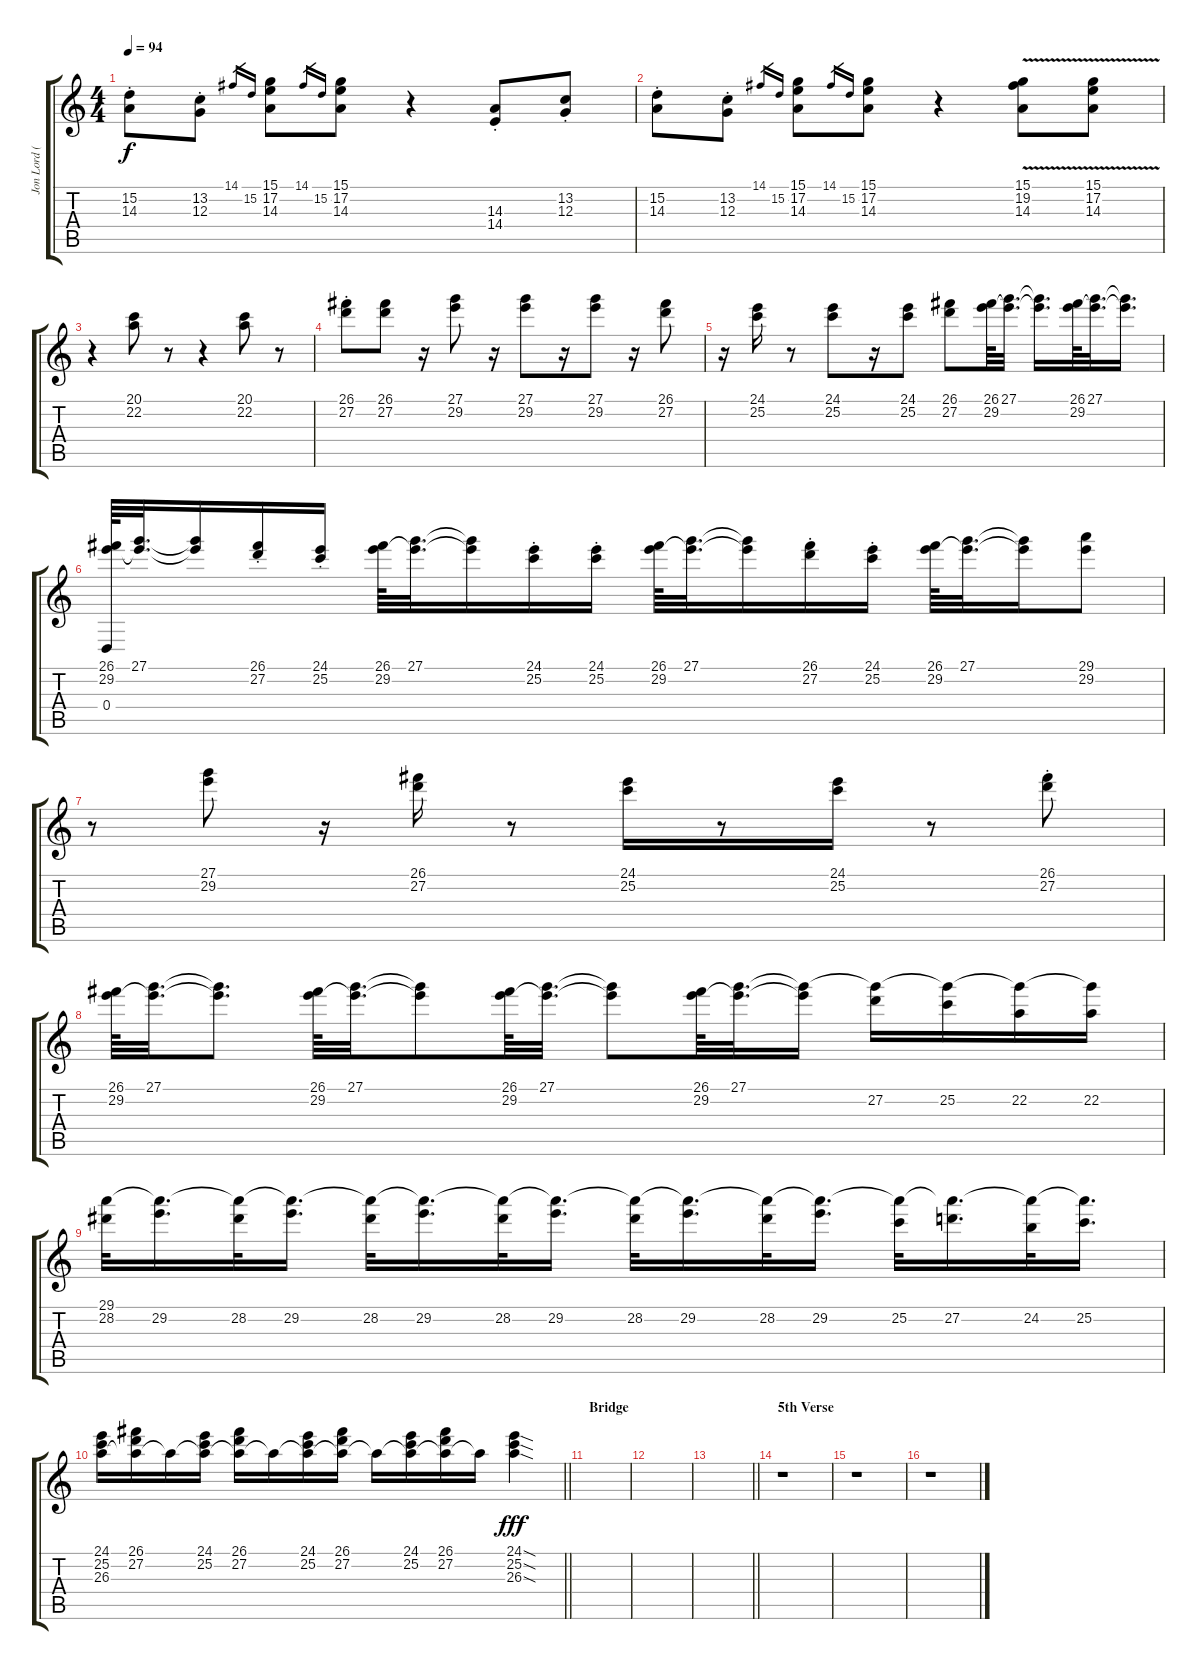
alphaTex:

\track ("Jon Lord (Organ Solo)" "Jon Lord (") {instrument percussiveorgan}
\staff {score tabs}
\tuning (E4 B3 G3 D3 A2 E2) {hide}
\ts (4 4)
\tempo 94
\clef g2
\ks c
(15.2{st} 14.3{st}).8{dy f} (13.2{st} 12.3{st}).8 14.1.16{gr} 15.2.16{gr} (15.1 17.2 14.3).8 14.1.16{gr} 15.2.16{gr} (15.1 17.2 14.3).8 r.4 (14.3{st} 14.4{st}).8{volume 16} (13.2{st} 12.3{st}).8 |
(15.2{st} 14.3{st}).8 (13.2{st} 12.3{st}).8 14.1.16{gr} 15.2.16{gr} (15.1 17.2 14.3).8 14.1.16{gr} 15.2.16{gr} (15.1 17.2 14.3).8 r.4 (15.1{v} 19.2{v} 14.3{v}).8 (15.1{v} 17.2{v} 14.3{v}).8 |
r.4 (20.1 22.2).8 r.8 r.4 (20.1 22.2).8 r.8 |
(26.1{st} 27.2{st}).8 (26.1 27.2).8 r.16 (27.1 29.2).8 r.16 (27.1 29.2).8 r.16 (27.1 29.2).8 r.16 (26.1 27.2).8 |
r.16 (24.1 25.2).16 r.8 (24.1 25.2).8 r.16 (24.1 25.2).8 (26.1 27.2).8 (26.1 29.2).64 (27.1 29.2{t}).32{d} (27.1{t} 29.2{t}).16{d} (26.1 29.2).64 (27.1 29.2{t}).32{d} (27.1{t} 29.2{t}).16{d} |
(26.1 29.2 0.4).64 (27.1 29.2{t}).32{d} (27.1{t} 29.2{t}).16 (26.1{st} 27.2{st}).16 (24.1{st} 25.2{st}).16 (26.1 29.2).64 (27.1 29.2{t}).32{d} (27.1{t} 29.2{t}).16 (24.1{st} 25.2{st}).16 (24.1{st} 25.2{st}).16 (26.1 29.2).64 (27.1 29.2{t}).32{d} (27.1{t} 29.2{t}).16 (26.1{st} 27.2{st}).16 (24.1{st} 25.2{st}).16 (26.1 29.2).64 (27.1 29.2{t}).32{d} (27.1{t} 29.2{t}).16 (29.1 29.2).8 |
r.8 (27.1 29.2).8 r.16 (26.1 27.2).16 r.8 (24.1 25.2).16 r.8 (24.1 25.2).16 r.8 (26.1{st} 27.2{st}).8 |
(26.1 29.2).64 (27.1 29.2{t}).32{d} (27.1{t} 29.2{t}).8{d} (26.1 29.2).64 (27.1 29.2{t}).32{d} (27.1{t} 29.2{t}).8 (26.1 29.2).64 (27.1 29.2{t}).32{d} (27.1{t} 29.2{t}).8 (26.1 29.2).64 (27.1 29.2{t}).32{d} (27.1{t} 29.2{t}).16 (27.1{t} 27.2).16 (27.1{t} 25.2).16 (27.1{t} 22.2).16 (27.1{t} 22.2).16 |
(29.1 28.2).32 (29.1{t} 29.2).16{d} (29.1{t} 28.2).32 (29.1{t} 29.2).16{d} (29.1{t} 28.2).32 (29.1{t} 29.2).16{d} (29.1{t} 28.2).32 (29.1{t} 29.2).16{d} (29.1{t} 28.2).32 (29.1{t} 29.2).16{d} (29.1{t} 28.2).32 (29.1{t} 29.2).16{d} (29.1{t} 25.2).32 (29.1{t} 27.2).16{d} (29.1{t} 24.2).32 (29.1{t} 25.2).16{d} |
\barLineRight lightlight
(24.1 25.2 26.3).16 (26.1 27.2 26.3{t}).16 26.3{t}.16 (24.1 25.2 26.3{t}).16 (26.1 27.2 26.3{t}).16 26.3{t}.16 (24.1 25.2 26.3{t}).16 (26.1 27.2 26.3{t}).16 26.3{t}.16 (24.1 25.2 26.3{t}).16 (26.1 27.2 26.3{t}).16 26.3{t}.16 (24.1{sod} 25.2{sod} 26.3{sod}).4{dy fff} |
\section ("" "Bridge")
|
|
\barLineRight lightlight
|
\section ("" "5th Verse")
r.1 |
r.1 |
r.1
